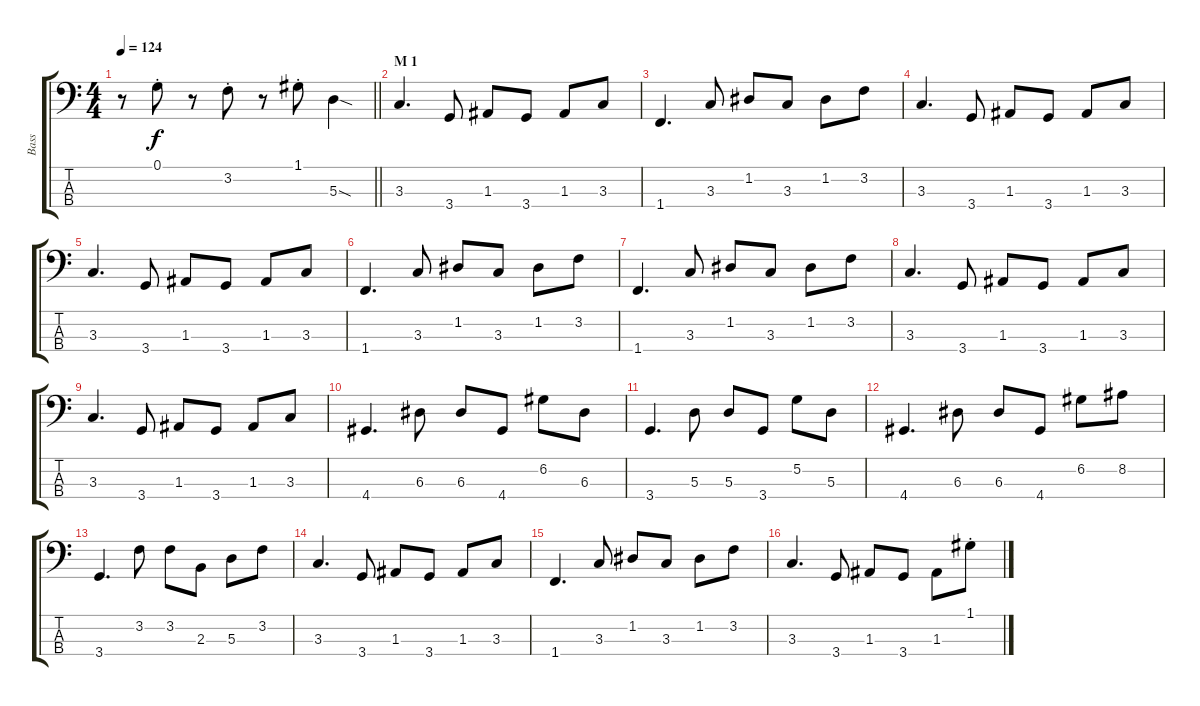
\track ("Bass" "Bass") {instrument electricbassfinger}
\staff {score tabs}
\tuning (G2 D2 A1 E1) {hide}
\ts (4 4)
\tempo 124
\clef f4
\barLineRight lightlight
\ks c
r.8{dy f} 0.1{st}.8 r.8 3.2{st}.8 r.8 1.1{st}.8 5.3{sod}.4 |
\section ("" "M 1")
3.3.4{d} 3.4.8 1.3.8 3.4.8 1.3.8 3.3.8 |
1.4.4{d} 3.3.8 1.2.8 3.3.8 1.2.8 3.2.8 |
3.3.4{d} 3.4.8 1.3.8 3.4.8 1.3.8 3.3.8 |
3.3.4{d} 3.4.8 1.3.8 3.4.8 1.3.8 3.3.8 |
1.4.4{d} 3.3.8 1.2.8 3.3.8 1.2.8 3.2.8 |
1.4.4{d} 3.3.8 1.2.8 3.3.8 1.2.8 3.2.8 |
3.3.4{d} 3.4.8 1.3.8 3.4.8 1.3.8 3.3.8 |
3.3.4{d} 3.4.8 1.3.8 3.4.8 1.3.8 3.3.8 |
4.4.4{d} 6.3.8 6.3.8 4.4.8 6.2.8 6.3.8 |
3.4.4{d} 5.3.8 5.3.8 3.4.8 5.2.8 5.3.8 |
4.4.4{d} 6.3.8 6.3.8 4.4.8 6.2.8 8.2.8 |
3.4.4{d} 3.2.8 3.2.8 2.3.8 5.3.8 3.2.8 |
3.3.4{d} 3.4.8 1.3.8 3.4.8 1.3.8 3.3.8 |
1.4.4{d} 3.3.8 1.2.8 3.3.8 1.2.8 3.2.8 |
3.3.4{d} 3.4.8 1.3.8 3.4.8 1.3.8 1.1{st}.8
